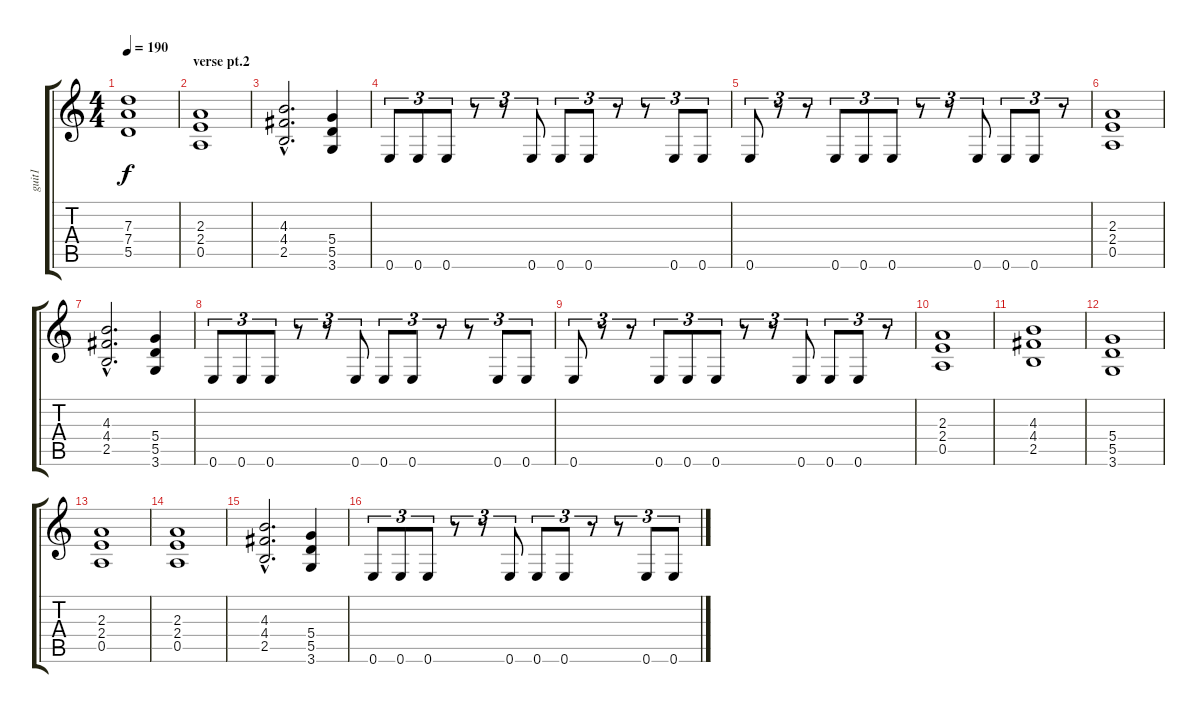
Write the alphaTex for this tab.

\track ("guit1" "guit1") {instrument distortionguitar}
\staff {score tabs}
\tuning (E4 B3 G3 D3 A2 E2) {hide}
\ts (4 4)
\tempo 190
\clef g2
\ks c
(7.3 7.4 5.5).1{dy f} |
\section ("" "verse pt.2")
(2.3 2.4 0.5).1 |
(4.3{hac} 4.4{hac} 2.5{hac}).2{d} (5.4 5.5 3.6).4 |
0.6.8{tu (3 2)} 0.6.8{tu (3 2)} 0.6.8{tu (3 2)} r.8{tu (3 2)} r.8{tu (3 2)} 0.6.8{tu (3 2)} 0.6.8{tu (3 2)} 0.6.8{tu (3 2)} r.8{tu (3 2)} r.8{tu (3 2)} 0.6.8{tu (3 2)} 0.6.8{tu (3 2)} |
0.6.8{tu (3 2)} r.8{tu (3 2)} r.8{tu (3 2)} 0.6.8{tu (3 2)} 0.6.8{tu (3 2)} 0.6.8{tu (3 2)} r.8{tu (3 2)} r.8{tu (3 2)} 0.6.8{tu (3 2)} 0.6.8{tu (3 2)} 0.6.8{tu (3 2)} r.8{tu (3 2)} |
(2.3 2.4 0.5).1 |
(4.3{hac} 4.4{hac} 2.5{hac}).2{d} (5.4 5.5 3.6).4 |
0.6.8{tu (3 2)} 0.6.8{tu (3 2)} 0.6.8{tu (3 2)} r.8{tu (3 2)} r.8{tu (3 2)} 0.6.8{tu (3 2)} 0.6.8{tu (3 2)} 0.6.8{tu (3 2)} r.8{tu (3 2)} r.8{tu (3 2)} 0.6.8{tu (3 2)} 0.6.8{tu (3 2)} |
0.6.8{tu (3 2)} r.8{tu (3 2)} r.8{tu (3 2)} 0.6.8{tu (3 2)} 0.6.8{tu (3 2)} 0.6.8{tu (3 2)} r.8{tu (3 2)} r.8{tu (3 2)} 0.6.8{tu (3 2)} 0.6.8{tu (3 2)} 0.6.8{tu (3 2)} r.8{tu (3 2)} |
(2.3 2.4 0.5).1 |
(4.3 4.4 2.5).1 |
(5.4 5.5 3.6).1 |
(2.3 2.4 0.5).1 |
(2.3 2.4 0.5).1 |
(4.3{hac} 4.4{hac} 2.5{hac}).2{d} (5.4 5.5 3.6).4 |
0.6.8{tu (3 2)} 0.6.8{tu (3 2)} 0.6.8{tu (3 2)} r.8{tu (3 2)} r.8{tu (3 2)} 0.6.8{tu (3 2)} 0.6.8{tu (3 2)} 0.6.8{tu (3 2)} r.8{tu (3 2)} r.8{tu (3 2)} 0.6.8{tu (3 2)} 0.6.8{tu (3 2)}
